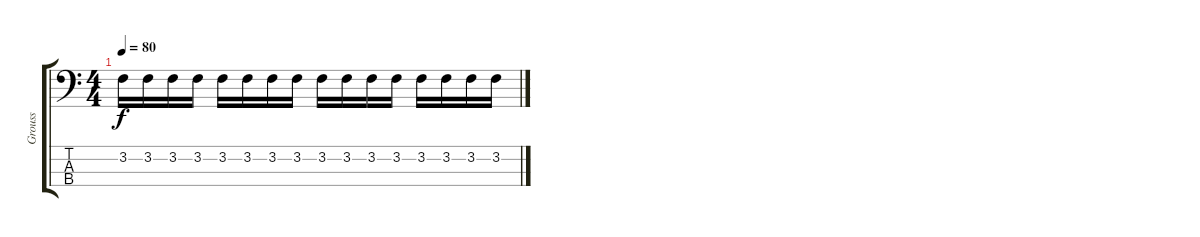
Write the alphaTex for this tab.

\track ("Grouss" "Grouss") {instrument electricbassfinger}
\staff {score tabs}
\tuning (G2 D2 A1 E1) {hide}
\ts (4 4)
\tempo 80
\clef f4
\ks c
3.2.16{dy f} 3.2.16 3.2.16 3.2.16 3.2.16 3.2.16 3.2.16 3.2.16 3.2.16 3.2.16 3.2.16 3.2.16 3.2.16 3.2.16 3.2.16 3.2.16
